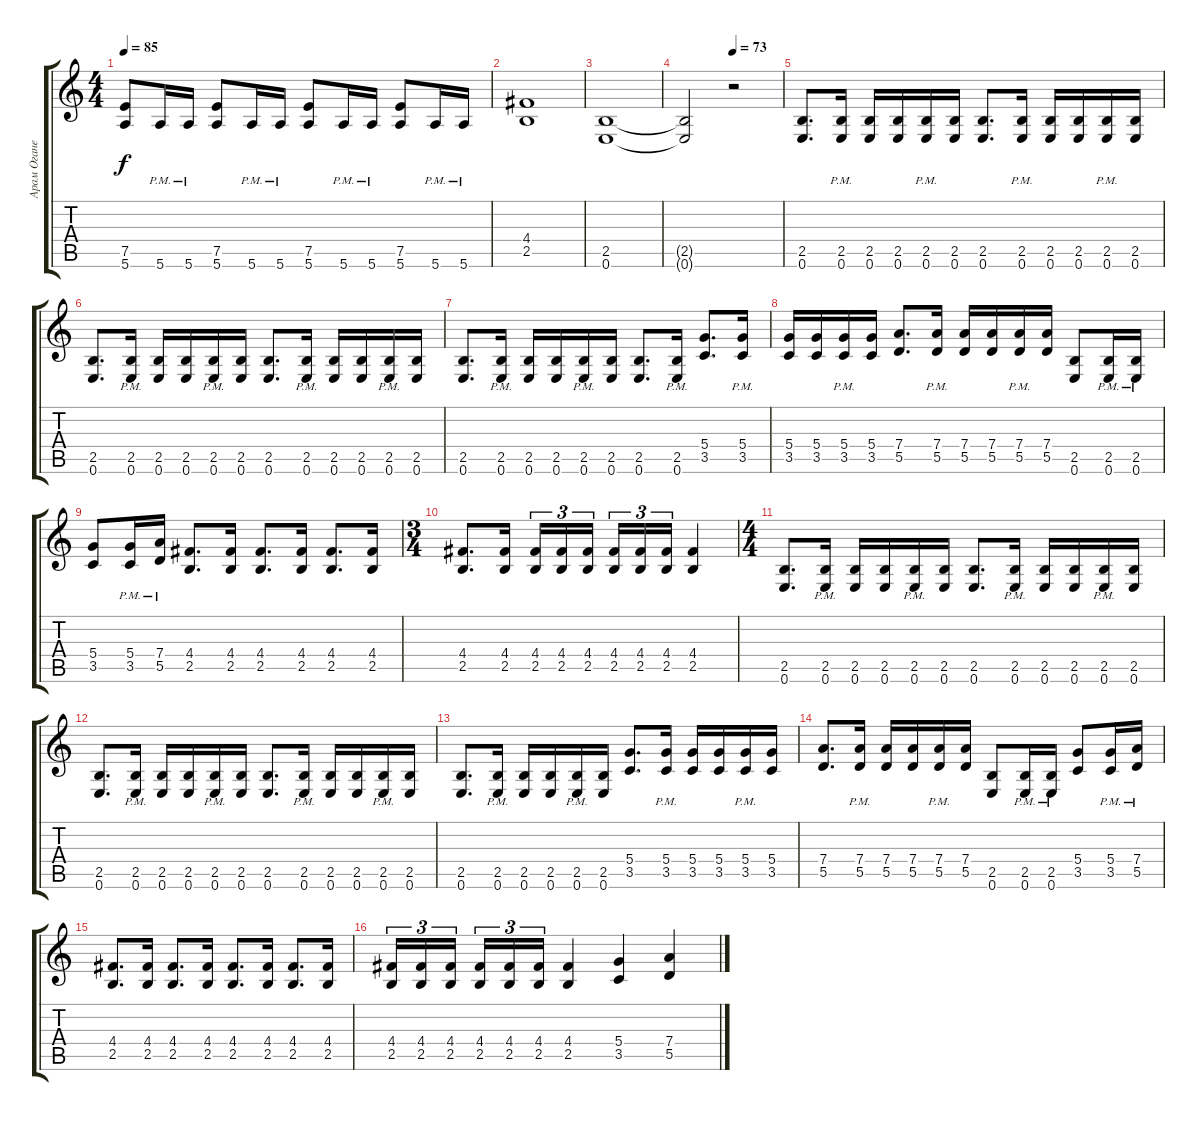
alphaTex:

\track ("Арам Оганесян" "Арам Огане") {instrument distortionguitar}
\staff {score tabs}
\tuning (E4 B3 G3 D3 A2 E2) {hide}
\ts (4 4)
\tempo 85
\clef g2
\ks c
(7.5 5.6).8{dy f} 5.6{pm}.16 5.6{pm}.16 (7.5 5.6).8 5.6{pm}.16 5.6{pm}.16 (7.5 5.6).8 5.6{pm}.16 5.6{pm}.16 (7.5 5.6).8 5.6{pm}.16 5.6{pm}.16 |
(4.4 2.5).1 |
(2.5 0.6).1 |
\tempo (73 0.5)
(2.5{t} 0.6{t}).2 r.2 |
(2.5 0.6).8{d} (2.5{pm} 0.6{pm}).16 (2.5 0.6).16 (2.5 0.6).16 (2.5{pm} 0.6{pm}).16 (2.5 0.6).16 (2.5 0.6).8{d} (2.5{pm} 0.6{pm}).16 (2.5 0.6).16 (2.5 0.6).16 (2.5{pm} 0.6{pm}).16 (2.5 0.6).16 |
(2.5 0.6).8{d} (2.5{pm} 0.6{pm}).16 (2.5 0.6).16 (2.5 0.6).16 (2.5{pm} 0.6{pm}).16 (2.5 0.6).16 (2.5 0.6).8{d} (2.5{pm} 0.6{pm}).16 (2.5 0.6).16 (2.5 0.6).16 (2.5{pm} 0.6{pm}).16 (2.5 0.6).16 |
(2.5 0.6).8{d} (2.5{pm} 0.6{pm}).16 (2.5 0.6).16 (2.5 0.6).16 (2.5{pm} 0.6{pm}).16 (2.5 0.6).16 (2.5 0.6).8{d} (2.5{pm} 0.6{pm}).16 (5.4 3.5).8{d} (5.4{pm} 3.5{pm}).16 |
(5.4 3.5).16 (5.4 3.5).16 (5.4{pm} 3.5{pm}).16 (5.4 3.5).16 (7.4 5.5).8{d} (7.4{pm} 5.5{pm}).16 (7.4 5.5).16 (7.4 5.5).16 (7.4{pm} 5.5{pm}).16 (7.4 5.5).16 (2.5 0.6).8 (2.5{pm} 0.6{pm}).16 (2.5{pm} 0.6{pm}).16 |
(5.4 3.5).8 (5.4{pm} 3.5{pm}).16 (7.4{pm} 5.5{pm}).16 (4.4 2.5).8{d} (4.4 2.5).16 (4.4 2.5).8{d} (4.4 2.5).16 (4.4 2.5).8{d} (4.4 2.5).16 |
\ts (3 4)
(4.4 2.5).8{d} (4.4 2.5).16 (4.4 2.5).16{tu (3 2)} (4.4 2.5).16{tu (3 2)} (4.4 2.5).16{tu (3 2) beam splitsecondary} (4.4 2.5).16{tu (3 2)} (4.4 2.5).16{tu (3 2)} (4.4 2.5).16{tu (3 2)} (4.4 2.5).4 |
\ts (4 4)
(2.5 0.6).8{d} (2.5{pm} 0.6{pm}).16 (2.5 0.6).16 (2.5 0.6).16 (2.5{pm} 0.6{pm}).16 (2.5 0.6).16 (2.5 0.6).8{d} (2.5{pm} 0.6{pm}).16 (2.5 0.6).16 (2.5 0.6).16 (2.5{pm} 0.6{pm}).16 (2.5 0.6).16 |
(2.5 0.6).8{d} (2.5{pm} 0.6{pm}).16 (2.5 0.6).16 (2.5 0.6).16 (2.5{pm} 0.6{pm}).16 (2.5 0.6).16 (2.5 0.6).8{d} (2.5{pm} 0.6{pm}).16 (2.5 0.6).16 (2.5 0.6).16 (2.5{pm} 0.6{pm}).16 (2.5 0.6).16 |
(2.5 0.6).8{d} (2.5{pm} 0.6{pm}).16 (2.5 0.6).16 (2.5 0.6).16 (2.5{pm} 0.6{pm}).16 (2.5 0.6).16 (5.4 3.5).8{d} (5.4{pm} 3.5{pm}).16 (5.4 3.5).16 (5.4 3.5).16 (5.4{pm} 3.5{pm}).16 (5.4 3.5).16 |
(7.4 5.5).8{d} (7.4{pm} 5.5{pm}).16 (7.4 5.5).16 (7.4 5.5).16 (7.4{pm} 5.5{pm}).16 (7.4 5.5).16 (2.5 0.6).8 (2.5{pm} 0.6{pm}).16 (2.5{pm} 0.6{pm}).16 (5.4 3.5).8 (5.4{pm} 3.5{pm}).16 (7.4{pm} 5.5{pm}).16 |
(4.4 2.5).8{d} (4.4 2.5).16 (4.4 2.5).8{d} (4.4 2.5).16 (4.4 2.5).8{d} (4.4 2.5).16 (4.4 2.5).8{d} (4.4 2.5).16 |
(4.4 2.5).16{tu (3 2)} (4.4 2.5).16{tu (3 2)} (4.4 2.5).16{tu (3 2) beam splitsecondary} (4.4 2.5).16{tu (3 2)} (4.4 2.5).16{tu (3 2)} (4.4 2.5).16{tu (3 2)} (4.4 2.5).4 (5.4 3.5).4 (7.4 5.5).4
